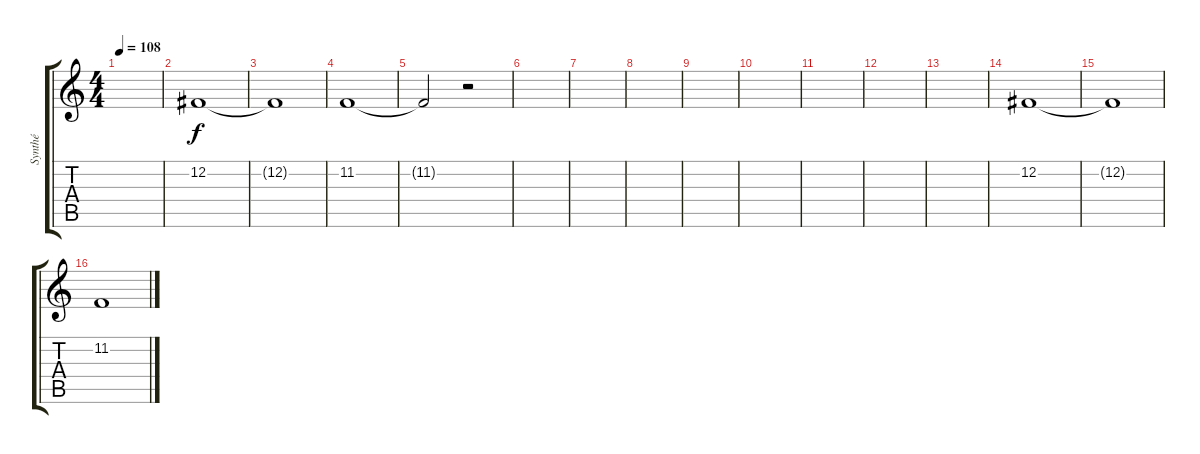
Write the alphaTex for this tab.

\track ("Synthé" "Synthé") {instrument churchorgan}
\staff {score tabs}
\tuning (B3 Gb3 D3 A2 E2 B1) {hide}
\ts (4 4)
\tempo 108
\clef g2
\ks c
|
12.2.1 |
12.2{t}.1 |
11.2.1 |
11.2{t}.2 r.2 |
|
|
|
|
|
|
|
|
12.2.1 |
12.2{t}.1 |
11.2.1
